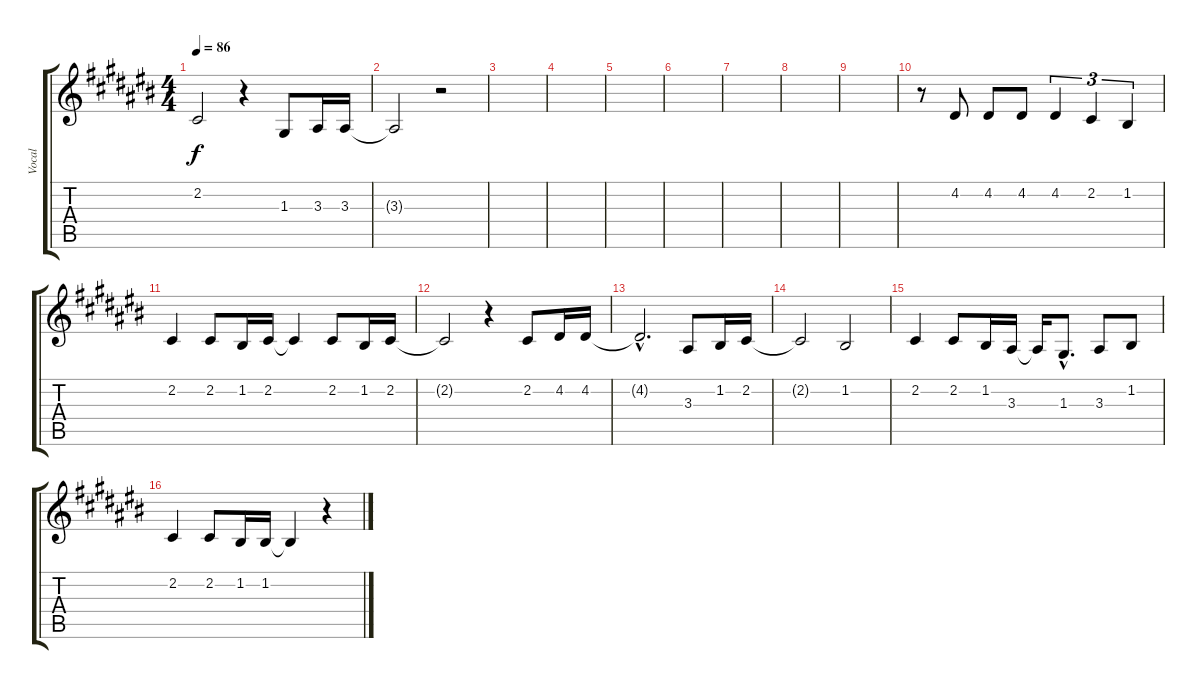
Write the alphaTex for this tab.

\track ("Vocal" "Vocal") {instrument honkytonkpiano}
\staff {score tabs}
\tuning (E4 B3 G3 D3 A2 E2) {hide}
\ts (4 4)
\tempo 86
\clef g2
\ks c#
2.2{t}.2{dy f} r.4 1.3.8 3.3.16 3.3.16 |
3.3{t}.2 r.2 |
|
|
|
|
|
|
|
r.8 4.2.8 4.2.8 4.2.8 4.2.4{tu (3 2)} 2.2.4{tu (3 2)} 1.2.4{tu (3 2)} |
2.2.4 2.2.8 1.2.16 2.2.16 2.2{t}.4 2.2.8 1.2.16 2.2.16 |
2.2{t}.2 r.4 2.2.8 4.2.16 4.2.16 |
4.2{hac t}.2{d} 3.3.8 1.2.16 2.2.16 |
2.2{t}.2 1.2.2 |
2.2.4 2.2.8 1.2.16 3.3.16 3.3{t}.16 1.3{hac}.8{d} 3.3.8 1.2.8 |
2.2.4 2.2.8 1.2.16 1.2.16 1.2{t}.4 r.4
